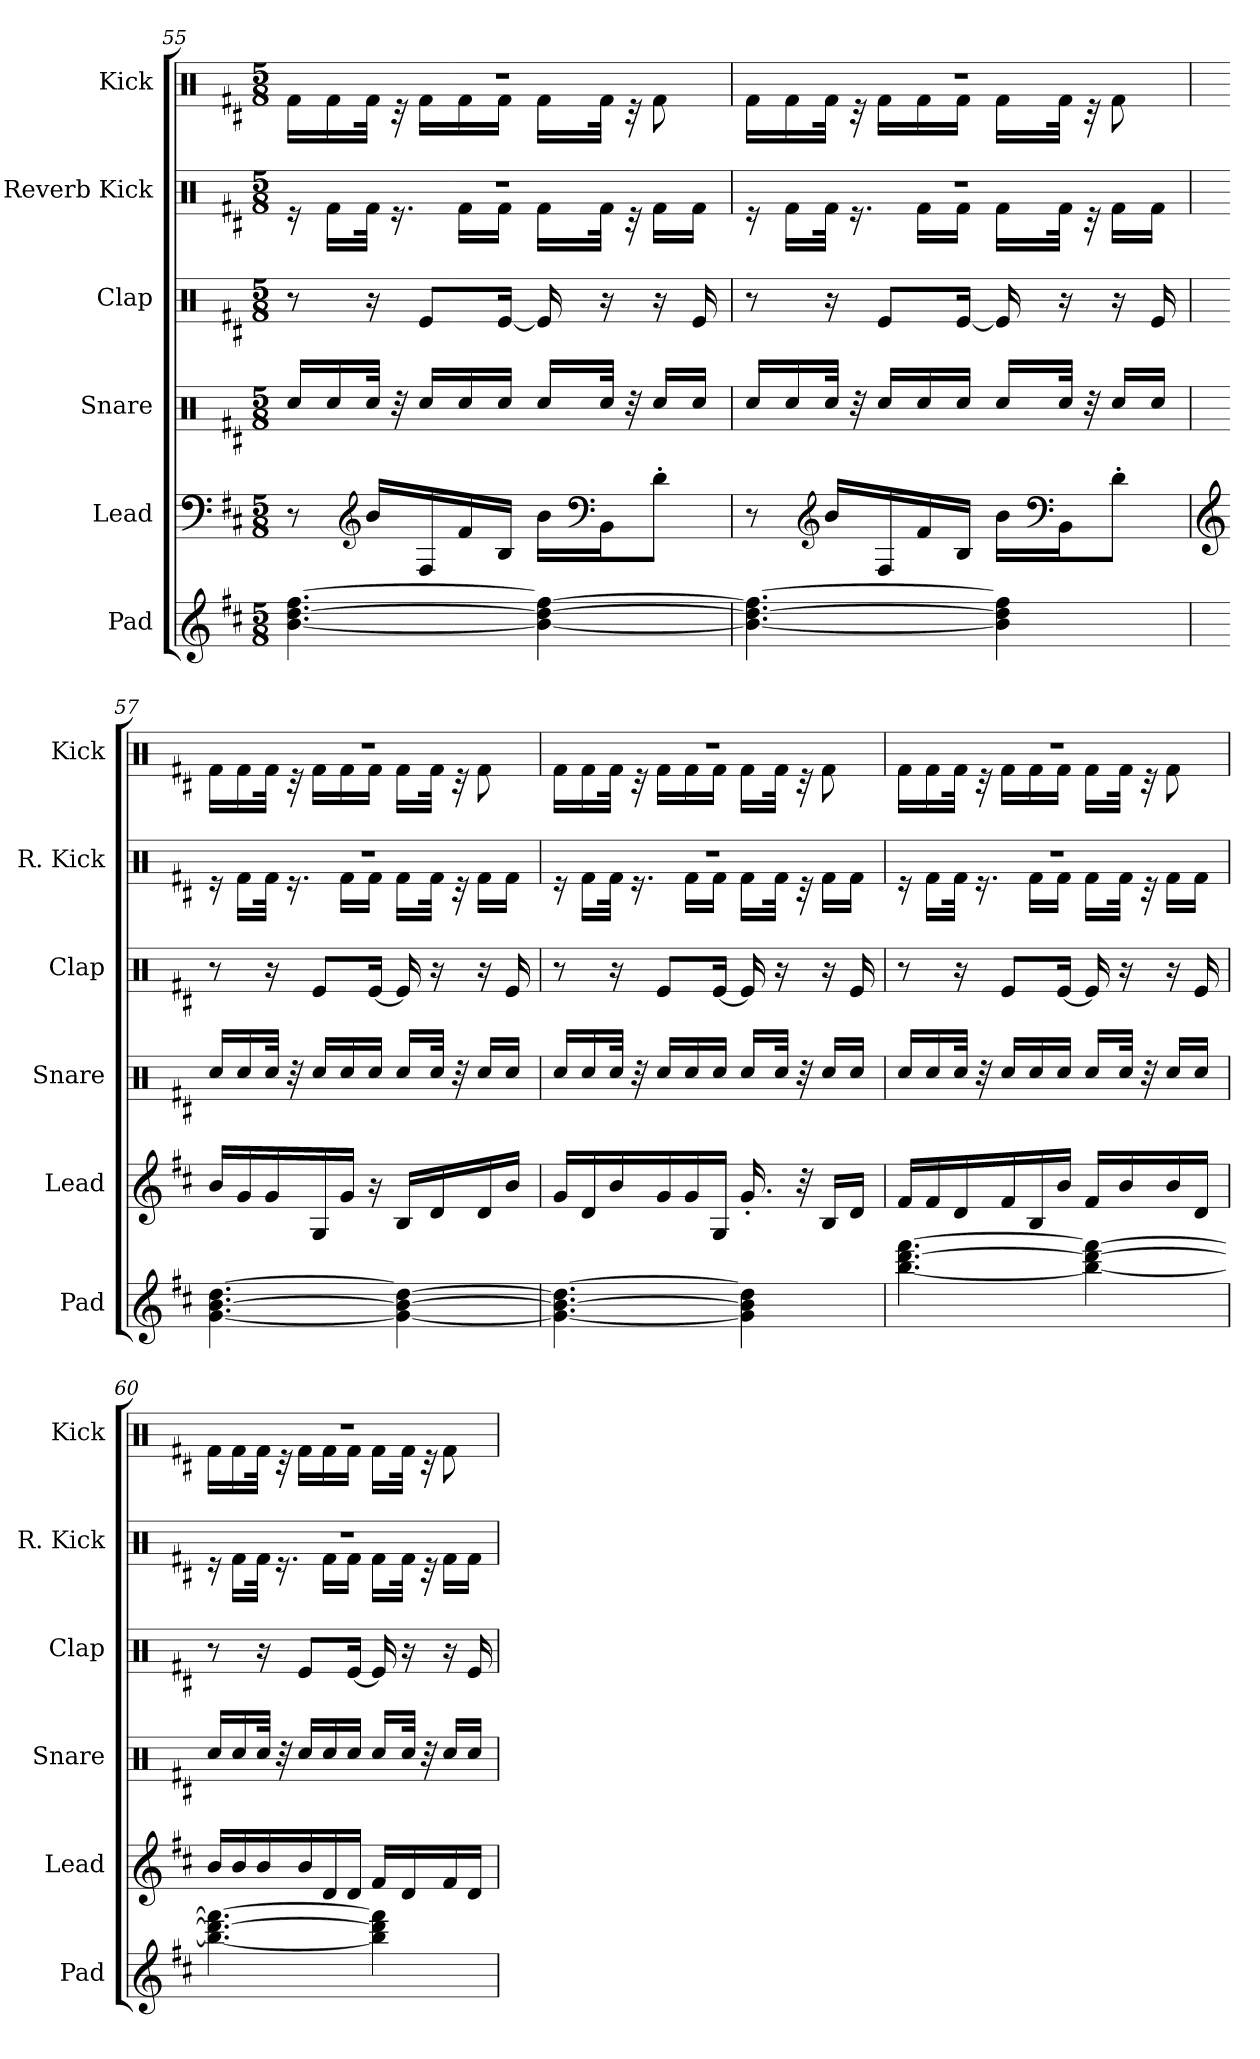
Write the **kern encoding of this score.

**kern	**kern	**kern	**kern	**kern	**kern
*part6	*part5	*part4	*part3	*part2	*part1
*staff6	*staff5	*staff4	*staff3	*staff2	*staff1
*I"Pad	*I"Lead	*I"Snare	*I"Clap	*I"Reverb Kick	*I"Kick
*I'Pad	*I'Lead	*I'Snare	*I'Clap	*I'R. Kick	*I'Kick
*clefG2	*clefF4	*clefX	*clefX	*clefX	*clefX
*k[f#c#]	*k[f#c#]	*k[f#c#]	*k[f#c#]	*k[f#c#]	*k[f#c#]
*M5/8	*M5/8	*M5/8	*M5/8	*M5/8	*M5/8
=55	=55	=55	=55	=55	=55
*	*	*	*	*^	*^
[4.b\ [4.dd\ [4.ff#\	8r	16Rcc/LL	8r	8%5r	16r	8%5r	16Rf\LL
.	.	16Rcc/	.	.	16Rf\LL	.	16Rf\
*	*clefG2	*	*	*	*	*	*
.	16b/LL	32Rcc/JJk	16r	.	32Rf\JJk	.	32Rf\JJk
.	.	32r	.	.	16.r	.	32r
.	16F#/	16Rcc/LL	8Re/L	.	.	.	16Rf\LL
.	16f#/	16Rcc/	.	.	16Rf\LL	.	16Rf\
.	16B/JJ	16Rcc/JJ	[16Re/Jk	.	16Rf\JJ	.	16Rf\JJ
4b\_ 4dd\_ 4ff#\_	16b\LL	16Rcc/LL	16Re/]	.	16Rf\LL	.	16Rf\LL
*	*clefF4	*	*	*	*	*	*
.	16BB\J	32Rcc/JJk	16r	.	32Rf\JJk	.	32Rf\JJk
.	.	32r	.	.	32r	.	32r
.	8d'\J	16Rcc/LL	16r	.	16Rf\LL	.	8Rf\
.	.	16Rcc/JJ	16Re/	.	16Rf\JJ	.	.
!!LO:PB:g=z	!!
=56	=56	=56	=56	=56	=56	=56	=56
4.b\_ 4.dd\_ 4.ff#\_	8r	16Rcc/LL	8r	8%5r	16r	8%5r	16Rf\LL
.	.	16Rcc/	.	.	16Rf\LL	.	16Rf\
*	*clefG2	*	*	*	*	*	*
.	16b/LL	32Rcc/JJk	16r	.	32Rf\JJk	.	32Rf\JJk
.	.	32r	.	.	16.r	.	32r
.	16F#/	16Rcc/LL	8Re/L	.	.	.	16Rf\LL
.	16f#/	16Rcc/	.	.	16Rf\LL	.	16Rf\
.	16B/JJ	16Rcc/JJ	[16Re/Jk	.	16Rf\JJ	.	16Rf\JJ
4b\] 4dd\] 4ff#\]	16b\LL	16Rcc/LL	16Re/]	.	16Rf\LL	.	16Rf\LL
*	*clefF4	*	*	*	*	*	*
.	16BB\J	32Rcc/JJk	16r	.	32Rf\JJk	.	32Rf\JJk
.	.	32r	.	.	32r	.	32r
.	8d'\J	16Rcc/LL	16r	.	16Rf\LL	.	8Rf\
.	.	16Rcc/JJ	16Re/	.	16Rf\JJ	.	.
=57	=57	=57	=57	=57	=57	=57	=57
*	*clefG2	*	*	*	*	*	*
[4.g\ [4.b\ [4.dd\	16b/LL	16Rcc/LL	8r	8%5r	16r	8%5r	16Rf\LL
.	16g/	16Rcc/	.	.	16Rf\LL	.	16Rf\
.	16g/	32Rcc/JJk	16r	.	32Rf\JJk	.	32Rf\JJk
.	.	32r	.	.	16.r	.	32r
.	16G/	16Rcc/LL	8Re/L	.	.	.	16Rf\LL
.	16g/JJ	16Rcc/	.	.	16Rf\LL	.	16Rf\
.	16r	16Rcc/JJ	[16Re/Jk	.	16Rf\JJ	.	16Rf\JJ
4g\_ 4b\_ 4dd\_	16B/LL	16Rcc/LL	16Re/]	.	16Rf\LL	.	16Rf\LL
.	16d/	32Rcc/JJk	16r	.	32Rf\JJk	.	32Rf\JJk
.	.	32r	.	.	32r	.	32r
.	16d/	16Rcc/LL	16r	.	16Rf\LL	.	8Rf\
.	16b/JJ	16Rcc/JJ	16Re/	.	16Rf\JJ	.	.
=58	=58	=58	=58	=58	=58	=58	=58
4.g\_ 4.b\_ 4.dd\_	16g/LL	16Rcc/LL	8r	8%5r	16r	8%5r	16Rf\LL
.	16d/	16Rcc/	.	.	16Rf\LL	.	16Rf\
.	16b/	32Rcc/JJk	16r	.	32Rf\JJk	.	32Rf\JJk
.	.	32r	.	.	16.r	.	32r
.	16g/	16Rcc/LL	8Re/L	.	.	.	16Rf\LL
.	16g/	16Rcc/	.	.	16Rf\LL	.	16Rf\
.	16G/JJ	16Rcc/JJ	[16Re/Jk	.	16Rf\JJ	.	16Rf\JJ
4g\] 4b\] 4dd\]	16.g'/	16Rcc/LL	16Re/]	.	16Rf\LL	.	16Rf\LL
.	.	32Rcc/JJk	16r	.	32Rf\JJk	.	32Rf\JJk
.	32r	32r	.	.	32r	.	32r
.	16B/LL	16Rcc/LL	16r	.	16Rf\LL	.	8Rf\
.	16d/JJ	16Rcc/JJ	16Re/	.	16Rf\JJ	.	.
!!LO:LB:g=z	!!
=59	=59	=59	=59	=59	=59	=59	=59
[4.bb\ [4.ddd\ [4.fff#\	16f#/LL	16Rcc/LL	8r	8%5r	16r	8%5r	16Rf\LL
.	16f#/	16Rcc/	.	.	16Rf\LL	.	16Rf\
.	16d/	32Rcc/JJk	16r	.	32Rf\JJk	.	32Rf\JJk
.	.	32r	.	.	16.r	.	32r
.	16f#/	16Rcc/LL	8Re/L	.	.	.	16Rf\LL
.	16B/	16Rcc/	.	.	16Rf\LL	.	16Rf\
.	16b/JJ	16Rcc/JJ	[16Re/Jk	.	16Rf\JJ	.	16Rf\JJ
4bb\_ 4ddd\_ 4fff#\_	16f#/LL	16Rcc/LL	16Re/]	.	16Rf\LL	.	16Rf\LL
.	16b/	32Rcc/JJk	16r	.	32Rf\JJk	.	32Rf\JJk
.	.	32r	.	.	32r	.	32r
.	16b/	16Rcc/LL	16r	.	16Rf\LL	.	8Rf\
.	16d/JJ	16Rcc/JJ	16Re/	.	16Rf\JJ	.	.
=60	=60	=60	=60	=60	=60	=60	=60
4.bb\_ 4.ddd\_ 4.fff#\_	16b/LL	16Rcc/LL	8r	8%5r	16r	8%5r	16Rf\LL
.	16b/	16Rcc/	.	.	16Rf\LL	.	16Rf\
.	16b/	32Rcc/JJk	16r	.	32Rf\JJk	.	32Rf\JJk
.	.	32r	.	.	16.r	.	32r
.	16b/	16Rcc/LL	8Re/L	.	.	.	16Rf\LL
.	16d/	16Rcc/	.	.	16Rf\LL	.	16Rf\
.	16d/JJ	16Rcc/JJ	[16Re/Jk	.	16Rf\JJ	.	16Rf\JJ
4bb\] 4ddd\] 4fff#\]	16f#/LL	16Rcc/LL	16Re/]	.	16Rf\LL	.	16Rf\LL
.	16d/	32Rcc/JJk	16r	.	32Rf\JJk	.	32Rf\JJk
.	.	32r	.	.	32r	.	32r
.	16f#/	16Rcc/LL	16r	.	16Rf\LL	.	8Rf\
.	16d/JJ	16Rcc/JJ	16Re/	.	16Rf\JJ	.	.
*	*	*	*	*v	*v	*	*
*	*	*	*	*	*v	*v
=	=	=	=	=	=
*-	*-	*-	*-	*-	*-
